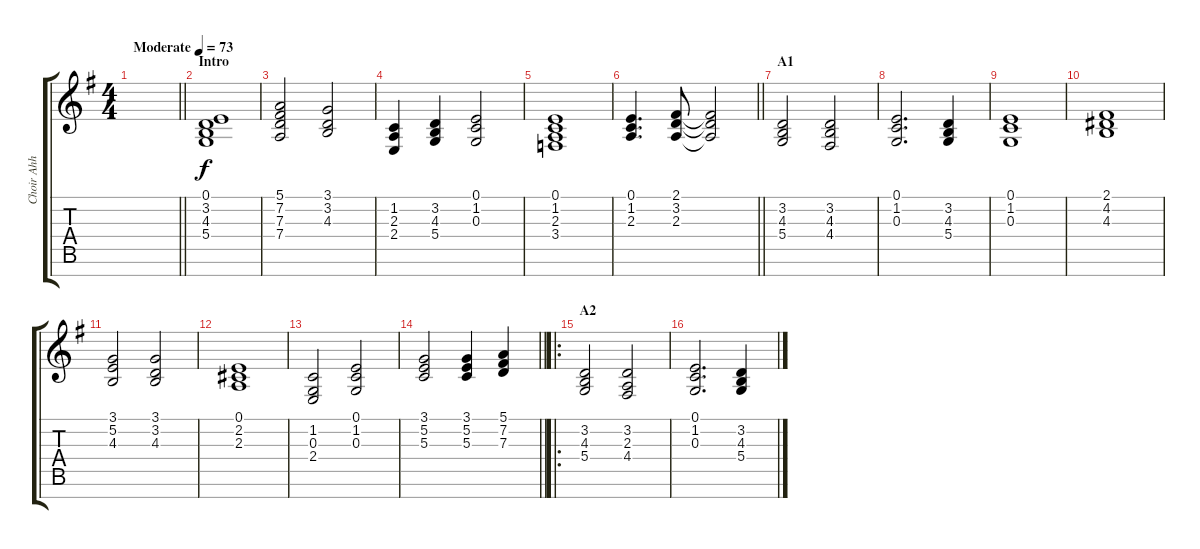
\track ("Choir Ahh" "Choir Ahh") {instrument choiraahs}
\staff {score tabs}
\tuning (E4 B3 G3 D3 A2 E2 B1) {hide}
\ts (4 4)
\tempo (73 "Moderate")
\clef g2
\barLineRight lightlight
\ks g
|
\section ("" "Intro")
(0.1 3.2 4.3 5.4).1 |
(5.1 7.2 7.3 7.4).2 (3.1 3.2 4.3).2 |
(1.2 2.3 2.4).4 (3.2 4.3 5.4).4 (0.1 1.2 0.3).2 |
(0.1 1.2 2.3 3.4).1 |
\barLineRight lightlight
(0.1 1.2 2.3).4{d} (2.1 3.2 2.3).8 (2.1{t} 3.2{t} 2.3{t}).2 |
\section ("" "A1")
(3.2 4.3 5.4).2 (3.2 4.3 4.4).2 |
(0.1 1.2 0.3).2{d} (3.2 4.3 5.4).4 |
(0.1 1.2 0.3).1 |
(2.1 4.2 4.3).1 |
(3.1 5.2 4.3).2 (3.1 3.2 4.3).2 |
(0.1 2.2 2.3).1 |
(1.2 0.3 2.4).2 (0.1 1.2 0.3).2 |
\barLineRight lightlight
(3.1 5.2 5.3).2 (3.1 5.2 5.3).4 (5.1 7.2 7.3).4 |
\ro
\section ("" "A2")
(3.2 4.3 5.4).2 (3.2 2.3 4.4).2 |
(0.1 1.2 0.3).2{d} (3.2 4.3 5.4).4
